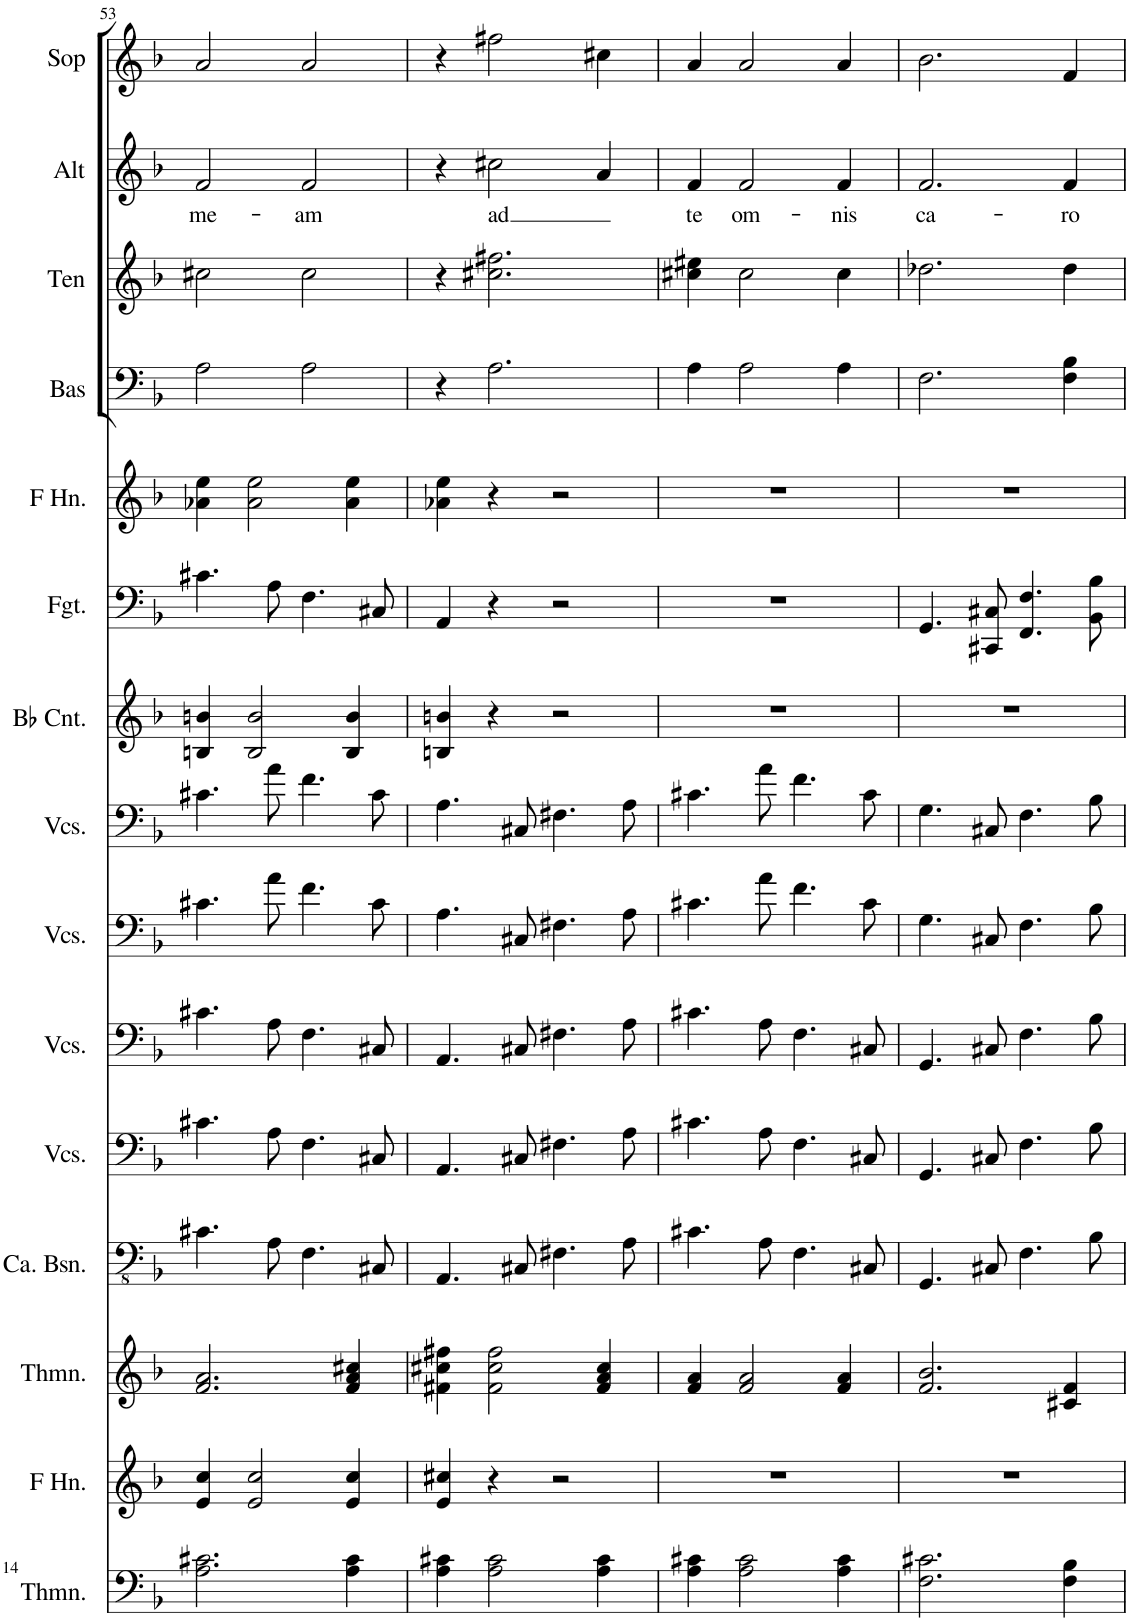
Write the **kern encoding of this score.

**kern	**kern	**kern	**kern	**kern	**kern	**kern	**kern	**kern	**kern	**kern	**kern	**kern	**kern	**text	**kern
*part15	*part14	*part13	*part12	*part11	*part10	*part9	*part8	*part7	*part6	*part5	*part4	*part3	*part2	*part2	*part1
*staff15	*staff14	*staff13	*staff12	*staff11	*staff10	*staff9	*staff8	*staff7	*staff6	*staff5	*staff4	*staff3	*staff2	*staff2	*staff1
*I"Theremin, Organ lh	*I"Hoorn in F, Horns 3,4 in F	*I"Theremin, Organ rh	*I"Contrabassen, Double Bass	*I"Violoncellos, Cello 2	*I"Violoncellos, Cello 1	*I"Violoncellos, Viola 2	*I"Violoncellos, Viola 1	*I"Cornet in Bb, Trumpet in F	*I"Fagot, Bassoon	*I"Hoorn in F, Horns 1,2 in F	*I"Bas	*I"Ten	*I"Alt	*	*I"Sop
*I'Thmn.	*I'F Hn.	*I'Thmn.	*I'Ca. Bsn.	*I'Vcs.	*I'Vcs.	*I'Vcs.	*I'Vcs.	*	*I'Fgt.	*I'F Hn.	*I'Bas	*I'Ten	*I'Alt	*	*I'Sop
!!LO:PB:g=z
*clefF4	*clefG2	*clefG2	*clefFv4	*clefF4	*clefF4	*clefF4	*clefF4	*clefG2	*clefF4	*clefG2	*clefF4	*clefG2	*clefG2	*	*clefG2
*	*Trd4c7	*	*	*	*	*	*	*Trd1c2	*	*Trd4c7	*	*Trd1c2	*Trd1c2	*	*
*k[b-]	*k[b-]	*k[b-]	*k[b-]	*k[b-]	*k[b-]	*k[b-]	*k[b-]	*k[b-]	*k[b-]	*k[b-]	*k[b-]	*k[b-]	*k[b-]	*	*k[b-]
*M4/4	*M4/4	*M4/4	*M4/4	*M4/4	*M4/4	*M4/4	*M4/4	*M4/4	*M4/4	*M4/4	*M4/4	*M4/4	*M4/4	*	*M4/4
*met(c)	*met(c)	*met(c)	*met(c)	*met(c)	*met(c)	*met(c)	*met(c)	*met(c)	*met(c)	*met(c)	*met(c)	*met(c)	*met(c)	*	*met(c)
=53	=53	=53	=53	=53	=53	=53	=53	=53	=53	=53	=53	=53	=53	=53	=53
!	!	!	!	!	!	!	!	!	!	!	!	!	!	!LO:LY:b	!
2.A\ 2.c#X\	4e/ 4cc/	2.f/ 2.a/	4.C#X\	4.c#X\	4.c#X\	4.c#X\	4.c#X\	4Bn/ 4bn/	4.c#X\	4a-X\ 4ee\	2A\	2cc#X\	2f/	me-	2a/
.	2e/ 2cc/	.	.	.	.	.	.	2B/ 2b/	.	2a-\ 2ee\	.	.	.	.	.
.	.	.	8AA\	8A\	8A\	8a\	8a\	.	8A\	.	.	.	.	.	.
!	!	!	!	!	!	!	!	!	!	!	!	!	!	!LO:LY:b	!
.	.	.	4.FF\	4.F\	4.F\	4.f\	4.f\	.	4.F\	.	2A\	2cc#\	2f/	-am	2a/
4A\ 4c#\	4e/ 4cc/	4f/ 4a/ 4cc#X/	.	.	.	.	.	4B/ 4b/	.	4a-\ 4ee\	.	.	.	.	.
.	.	.	8CC#X/	8C#X/	8C#X/	8c#\	8c#\	.	8C#X/	.	.	.	.	.	.
=54	=54	=54	=54	=54	=54	=54	=54	=54	=54	=54	=54	=54	=54	=54	=54
4A\ 4c#X\	4e/ 4cc#X/	4f#X\ 4cc#X\ 4ff#X\	4.AAA/	4.AA/	4.AA/	4.A\	4.A\	4Bn/ 4bn/	4AA/	4a-X\ 4ee\	4r	4r	4r	.	4r
!	!	!	!	!	!	!	!	!	!	!	!	!	!	!LO:LY:b	!
2A\ 2c#\	4r	2f#\ 2cc#\ 2ff#\	.	.	.	.	.	4r	4r	4r	2.A\	2.cc#X\ 2.ff#X\	2cc#X\	ad	2ff#X\
.	.	.	8CC#X/	8C#X/	8C#X/	8C#X/	8C#X/	.	.	.	.	.	.	.	.
.	2r	.	4.FF#X\	4.F#X\	4.F#X\	4.F#X\	4.F#X\	2r	2r	2r	.	.	.	.	.
4A\ 4c#\	.	4f#/ 4a/ 4cc#/	.	.	.	.	.	.	.	.	.	.	4a/	.	4cc#X\
.	.	.	8AA\	8A\	8A\	8A\	8A\	.	.	.	.	.	.	.	.
=55	=55	=55	=55	=55	=55	=55	=55	=55	=55	=55	=55	=55	=55	=55	=55
!	!	!	!	!	!	!	!	!	!	!	!	!	!	!LO:LY:b	!
4A\ 4c#X\	1r	4f/ 4a/	4.C#X\	4.c#X\	4.c#X\	4.c#X\	4.c#X\	1r	1r	1r	4A\	4cc#X\ 4ee#X\	4f/	te	4a/
!	!	!	!	!	!	!	!	!	!	!	!	!	!	!LO:LY:b	!
2A\ 2c#\	.	2f/ 2a/	.	.	.	.	.	.	.	.	2A\	2cc#\	2f/	om-	2a/
.	.	.	8AA\	8A\	8A\	8a\	8a\	.	.	.	.	.	.	.	.
.	.	.	4.FF\	4.F\	4.F\	4.f\	4.f\	.	.	.	.	.	.	.	.
!	!	!	!	!	!	!	!	!	!	!	!	!	!	!LO:LY:b	!
4A\ 4c#\	.	4f/ 4a/	.	.	.	.	.	.	.	.	4A\	4cc#\	4f/	-nis	4a/
.	.	.	8CC#X/	8C#X/	8C#X/	8c#\	8c#\	.	.	.	.	.	.	.	.
=56	=56	=56	=56	=56	=56	=56	=56	=56	=56	=56	=56	=56	=56	=56	=56
!	!	!	!	!	!	!	!	!	!	!	!	!	!	!LO:LY:b	!
2.F\ 2.c#X\	1r	2.f/ 2.b-/	4.GGG/	4.GG/	4.GG/	4.G\	4.G\	1r	4.GG/	1r	2.F\	2.dd-X\	2.f/	ca-	2.b-\
.	.	.	8CC#X/	8C#X/	8C#X/	8C#X/	8C#X/	.	8CC#X/ 8C#X/	.	.	.	.	.	.
.	.	.	4.FF\	4.F\	4.F\	4.F\	4.F\	.	4.FF/ 4.F/	.	.	.	.	.	.
!	!	!	!	!	!	!	!	!	!	!	!	!	!	!LO:LY:b	!
4F\ 4B-\	.	4c#X/ 4f/	.	.	.	.	.	.	.	.	4F\ 4B-\	4dd-\	4f/	-ro	4f/
.	.	.	8BB-\	8B-\	8B-\	8B-\	8B-\	.	8BB-\ 8B-\	.	.	.	.	.	.
=	=	=	=	=	=	=	=	=	=	=	=	=	=	=	=
*-	*-	*-	*-	*-	*-	*-	*-	*-	*-	*-	*-	*-	*-	*-	*-
